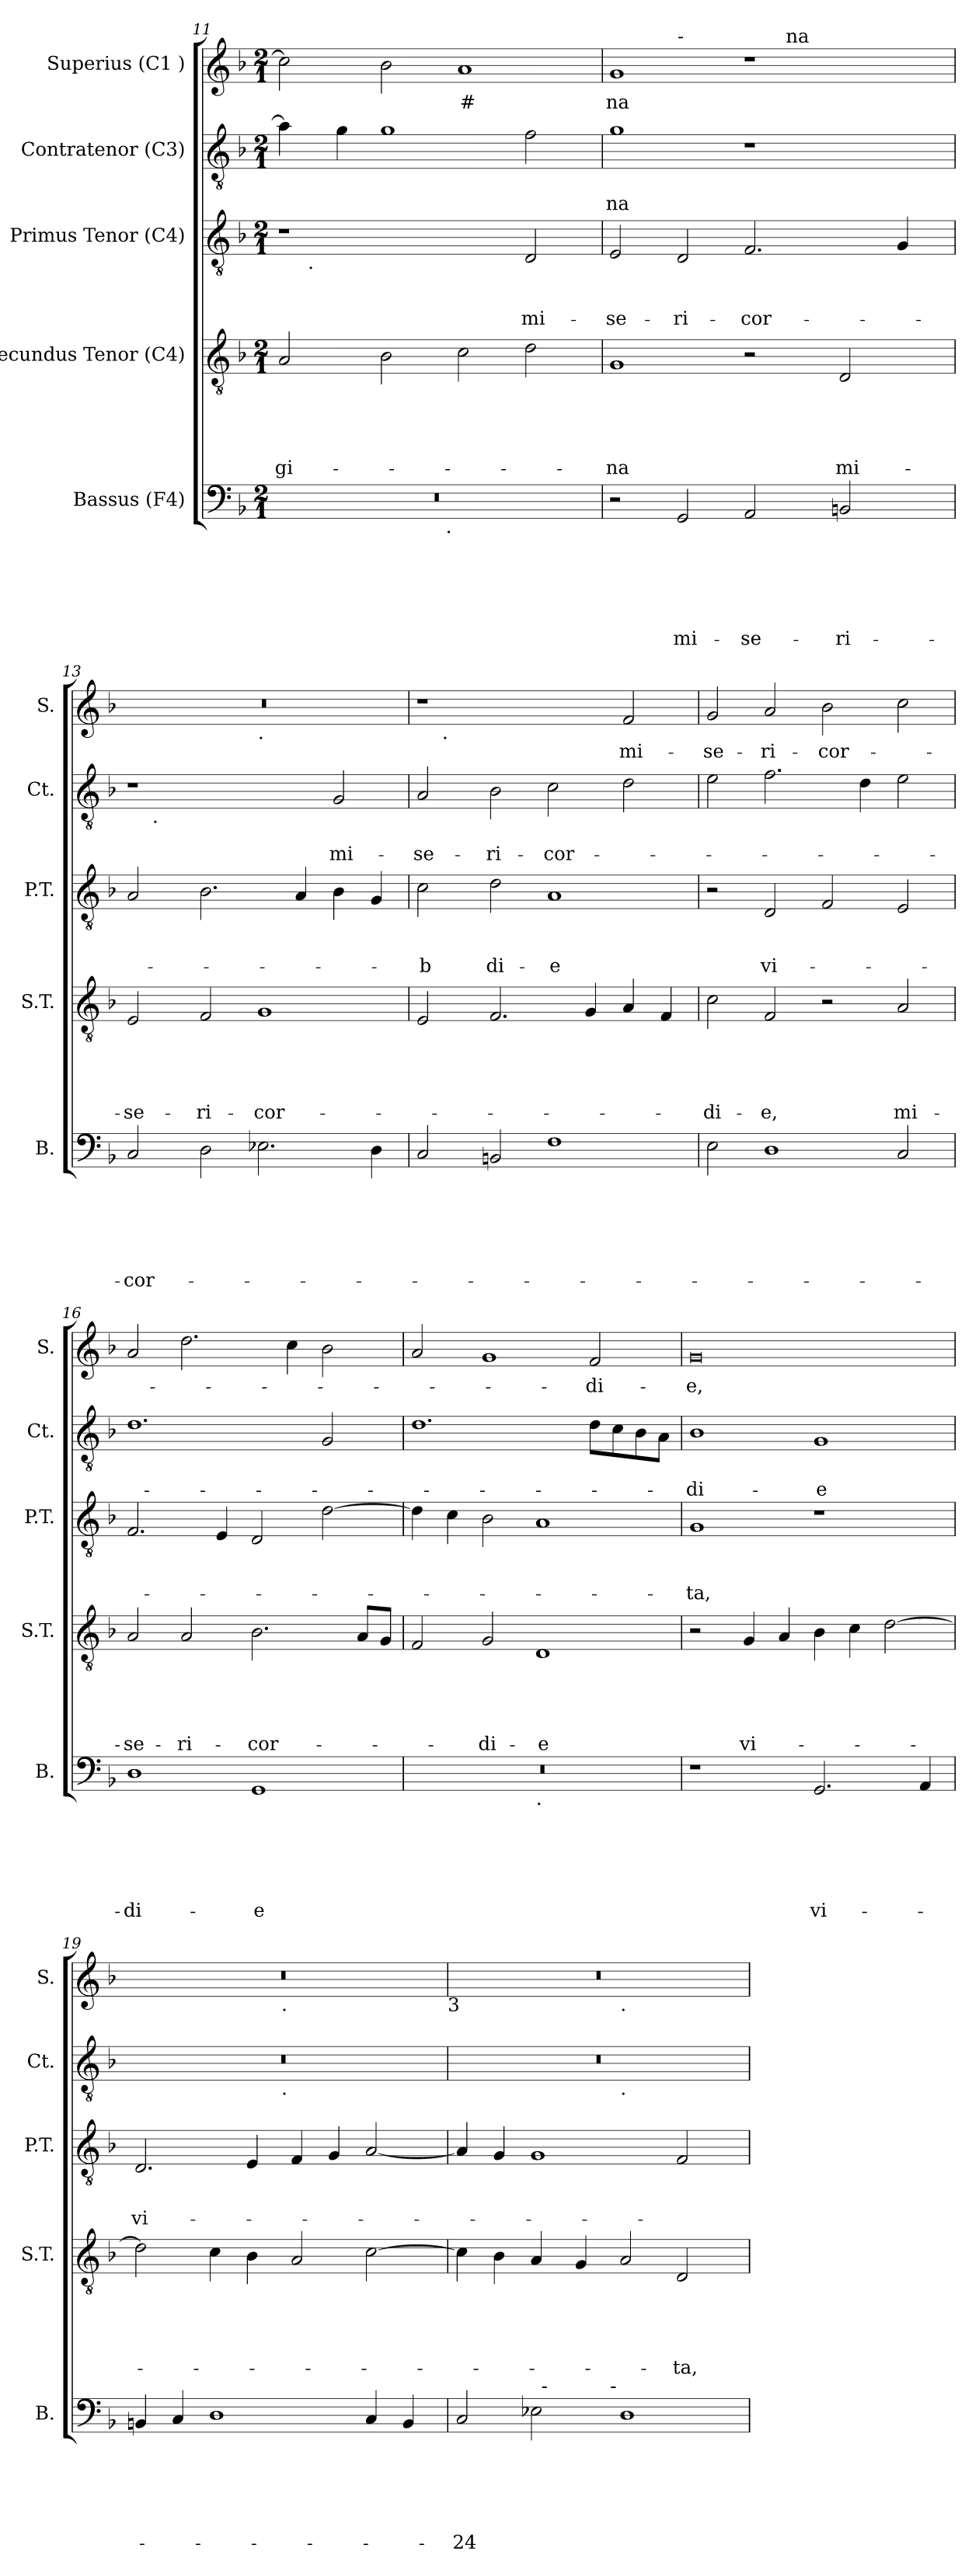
**kern	**text	**text	**text	**text	**text	**text	**kern	**text	**text	**text	**text	**text	**kern	**text	**text	**text	**kern	**text	**text	**kern	**text
*part5	*part5	*part5	*part5	*part5	*part5	*part5	*part4	*part4	*part4	*part4	*part4	*part4	*part3	*part3	*part3	*part3	*part2	*part2	*part2	*part1	*part1
*staff5	*staff5	*staff5	*staff5	*staff5	*staff5	*staff5	*staff4	*staff4	*staff4	*staff4	*staff4	*staff4	*staff3	*staff3	*staff3	*staff3	*staff2	*staff2	*staff2	*staff1	*staff1
*I"Bassus (F4)	*	*	*	*	*	*	*I"Secundus Tenor (C4)	*	*	*	*	*	*I"Primus Tenor (C4)	*	*	*	*I"Contratenor (C3)	*	*	*I"Superius (C1 )	*
*I'B.	*	*	*	*	*	*	*I'S.T.	*	*	*	*	*	*I'P.T.	*	*	*	*I'Ct.	*	*	*I'S.	*
*clefF4	*	*	*	*	*	*	*clefGv2	*	*	*	*	*	*clefGv2	*	*	*	*clefGv2	*	*	*clefG2	*
*k[b-]	*	*	*	*	*	*	*k[b-]	*	*	*	*	*	*k[b-]	*	*	*	*k[b-]	*	*	*k[b-]	*
*F:	*	*	*	*	*	*	*F:	*	*	*	*	*	*F:	*	*	*	*F:	*	*	*F:	*
*M2/1	*	*	*	*	*	*	*M2/1	*	*	*	*	*	*M2/1	*	*	*	*M2/1	*	*	*M2/1	*
=11	=11	=11	=11	=11	=11	=11	=11	=11	=11	=11	=11	=11	=11	=11	=11	=11	=11	=11	=11	=11	=11
!	!	!	!	!	!	!	!	!	!	!	!	!LO:LY:b	!	!	!	!	!	!	!	!	!
*^	*	*	*	*	*	*	*	*	*	*	*	*	*^	*	*	*	*	*	*	*	*
0r	2ryy	.	.	.	.	.	.	2A/	.	.	.	.	-gi-	1r	8ryy	.	.	.	4a\]	.	.	2cc\]	.
!	!	!	!	!	!	!	!	!	!	!	!	!	!	!	!LO:TX:b:t=.	!	!	!	!	!	!	!	!
.	.	.	.	.	.	.	.	.	.	.	.	.	.	.	1...ryy	.	.	.	.	.	.	.	.
.	.	.	.	.	.	.	.	.	.	.	.	.	.	.	.	.	.	.	4g\	.	.	.	.
.	4...ryy	.	.	.	.	.	.	2B-\	.	.	.	.	.	.	.	.	.	.	1g	.	.	2b-\	.
!	!LO:TX:b:t=.	!	!	!	!	!	!	!	!	!	!	!	!	!	!	!	!	!	!	!	!	!	!
.	1ryy	.	.	.	.	.	.	.	.	.	.	.	.	.	.	.	.	.	.	.	.	.	.
!	!	!	!	!	!	!	!	!	!	!	!	!	!	!	!	!	!	!	!	!	!	!	!LO:LY:b
.	.	.	.	.	.	.	.	2c\	.	.	.	.	.	2ryy	.	.	.	.	.	.	.	1a	-#
!	!	!	!	!	!	!	!	!	!	!	!	!	!	!	!	!	!	!LO:LY:b	!	!	!	!	!
.	.	.	.	.	.	.	.	2d\	.	.	.	.	.	2D/	.	.	.	mi-	2f\	.	.	.	.
.	32ryy	.	.	.	.	.	.	.	.	.	.	.	.	.	.	.	.	.	.	.	.	.	.
!!LO:LB:g=z
=12	=12	=12	=12	=12	=12	=12	=12	=12	=12	=12	=12	=12	=12	=12	=12	=12	=12	=12	=12	=12	=12	=12	=12
!	!	!	!	!	!	!	!	!	!	!	!	!	!LO:LY:b	!	!	!	!	!LO:LY:b	!	!	!LO:LY:b	!	!LO:LY:b
*	*	*	*	*	*	*	*	*	*	*	*	*	*	*	*	*	*	*	*	*	*	*^	*
*v	*v	*	*	*	*	*	*	*	*	*	*	*	*	*v	*v	*	*	*	*	*	*	*	*^	*
2r	.	.	.	.	.	.	1G	.	.	.	.	-na	2E/	.	.	-se-	1g	.	-na	1g	2ryy	1ryy	na
!	!	!	!	!	!	!	!	!	!	!	!	!	!	!	!	!	!	!	!	!	!LO:TX:a:t=-	!	!
!	!	!	!	!	!	!LO:LY:b	!	!	!	!	!	!	!	!	!	!LO:LY:b	!	!	!	!	!	!	!
2GG/	.	.	.	.	.	-mi-	.	.	.	.	.	.	2D/	.	.	-ri-	.	.	.	.	1.ryy	.	.
!	!	!	!	!	!	!LO:LY:b	!	!	!	!	!	!	!	!	!	!LO:LY:b	!	!	!	!	!	!	!
2AA/	.	.	.	.	.	-se-	2r	.	.	.	.	.	2.F/	.	.	-cor-	1r	.	.	1r	.	8ryy	.
.	.	.	.	.	.	.	.	.	.	.	.	.	.	.	.	.	.	.	.	.	.	32ryy	.
!	!	!	!	!	!	!	!	!	!	!	!	!	!	!	!	!	!	!	!	!	!	!LO:TX:a:t=na	!
.	.	.	.	.	.	.	.	.	.	.	.	.	.	.	.	.	.	.	.	.	.	2ryy	.
!	!	!	!	!	!	!LO:LY:b	!	!	!	!	!	!LO:LY:b	!	!	!	!	!	!	!	!	!	!	!
2BB/	.	.	.	.	.	-ri-	2D/	.	.	.	.	mi-	.	.	.	.	.	.	.	.	.	.	.
.	.	.	.	.	.	.	.	.	.	.	.	.	.	.	.	.	.	.	.	.	.	4ryy	.
.	.	.	.	.	.	.	.	.	.	.	.	.	4G/	.	.	.	.	.	.	.	.	.	.
.	.	.	.	.	.	.	.	.	.	.	.	.	.	.	.	.	.	.	.	.	.	16.ryy	.
=13	=13	=13	=13	=13	=13	=13	=13	=13	=13	=13	=13	=13	=13	=13	=13	=13	=13	=13	=13	=13	=13	=13	=13
!	!	!	!	!	!	!LO:LY:b	!	!	!	!	!	!LO:LY:b	!	!	!	!	!	!	!	!	!	!	!
*	*	*	*	*	*	*	*	*	*	*	*	*	*	*	*	*	*^	*	*	*	*v	*v	*
2C/	.	.	.	.	.	-cor-	2E/	.	.	.	.	-se-	2A/	.	.	.	1r	8ryy	.	.	0r	1ryy	.
!	!	!	!	!	!	!	!	!	!	!	!	!	!	!	!	!	!	!LO:TX:b:t=.	!	!	!	!	!
.	.	.	.	.	.	.	.	.	.	.	.	.	.	.	.	.	.	1...ryy	.	.	.	.	.
!	!	!	!	!	!	!	!	!	!	!	!	!LO:LY:b	!	!	!	!	!	!	!	!	!	!	!
2D\	.	.	.	.	.	.	2F/	.	.	.	.	-ri-	2.B-\	.	.	.	.	.	.	.	.	.	.
!	!	!	!	!	!	!	!	!	!	!	!	!	!	!	!	!	!	!	!	!	!	!LO:TX:b:t=.	!
!	!	!	!	!	!	!	!	!	!	!	!	!LO:LY:b	!	!	!	!	!	!	!	!	!	!	!
2.E-X\	.	.	.	.	.	.	1G	.	.	.	.	-cor-	.	.	.	.	2ryy	.	.	.	.	1ryy	.
.	.	.	.	.	.	.	.	.	.	.	.	.	4A/	.	.	.	.	.	.	.	.	.	.
!	!	!	!	!	!	!	!	!	!	!	!	!	!	!	!	!	!	!	!	!LO:LY:b	!	!	!
.	.	.	.	.	.	.	.	.	.	.	.	.	4B-\	.	.	.	2G/	.	.	mi-	.	.	.
4D\	.	.	.	.	.	.	.	.	.	.	.	.	4G/	.	.	.	.	.	.	.	.	.	.
=14	=14	=14	=14	=14	=14	=14	=14	=14	=14	=14	=14	=14	=14	=14	=14	=14	=14	=14	=14	=14	=14	=14	=14
!	!	!	!	!	!	!	!	!	!	!	!	!	!	!	!	!LO:LY:b:rj	!	!	!	!LO:LY:b	!	!	!
*	*	*	*	*	*	*	*	*	*	*	*	*	*	*	*	*	*v	*v	*	*	*	*	*
2C/	.	.	.	.	.	.	2E/	.	.	.	.	.	2c\	.	.	-b	2A/	.	-se-	1r	8ryy	.
!	!	!	!	!	!	!	!	!	!	!	!	!	!	!	!	!	!	!	!	!	!LO:TX:b:t=.	!
.	.	.	.	.	.	.	.	.	.	.	.	.	.	.	.	.	.	.	.	.	1...ryy	.
!	!	!	!	!	!	!	!	!	!	!	!	!	!	!	!	!LO:LY:b	!	!	!LO:LY:b	!	!	!
2BB/	.	.	.	.	.	.	2.F/	.	.	.	.	.	2d\	.	.	di-	2B-\	.	-ri-	.	.	.
!	!	!	!	!	!	!	!	!	!	!	!	!	!	!	!	!LO:LY:b:rj	!	!	!LO:LY:b	!	!	!
1F	.	.	.	.	.	.	.	.	.	.	.	.	1A	.	.	-e	2c\	.	-cor-	2ryy	.	.
.	.	.	.	.	.	.	4G/	.	.	.	.	.	.	.	.	.	.	.	.	.	.	.
!	!	!	!	!	!	!	!	!	!	!	!	!	!	!	!	!	!	!	!	!	!	!LO:LY:b
.	.	.	.	.	.	.	4A/	.	.	.	.	.	.	.	.	.	2d\	.	.	2f/	.	mi-
.	.	.	.	.	.	.	4F/	.	.	.	.	.	.	.	.	.	.	.	.	.	.	.
=15	=15	=15	=15	=15	=15	=15	=15	=15	=15	=15	=15	=15	=15	=15	=15	=15	=15	=15	=15	=15	=15	=15
!	!	!	!	!	!	!	!	!	!	!	!	!LO:LY:b	!	!	!	!	!	!	!	!	!	!LO:LY:b
*	*	*	*	*	*	*	*	*	*	*	*	*	*	*	*	*	*	*	*	*v	*v	*
2E\	.	.	.	.	.	.	2c\	.	.	.	.	-di-	2r	.	.	.	2e\	.	.	2g/	-se-
!	!	!	!	!	!	!	!	!	!	!	!	!LO:LY:b	!	!	!	!LO:LY:b	!	!	!	!	!LO:LY:b
1D	.	.	.	.	.	.	2F/	.	.	.	.	-e,	2D/	.	.	vi-	2.f\	.	.	2a/	-ri-
!	!	!	!	!	!	!	!	!	!	!	!	!	!	!	!	!	!	!	!	!	!LO:LY:b
.	.	.	.	.	.	.	2r	.	.	.	.	.	2F/	.	.	.	.	.	.	2b-\	-cor-
.	.	.	.	.	.	.	.	.	.	.	.	.	.	.	.	.	4d\	.	.	.	.
!	!	!	!	!	!	!	!	!	!	!	!	!LO:LY:b	!	!	!	!	!	!	!	!	!
2C/	.	.	.	.	.	.	2A/	.	.	.	.	mi-	2E/	.	.	.	2e\	.	.	2cc\	.
!!LO:PB:g=z
=16	=16	=16	=16	=16	=16	=16	=16	=16	=16	=16	=16	=16	=16	=16	=16	=16	=16	=16	=16	=16	=16
!	!	!	!	!	!	!LO:LY:b	!	!	!	!	!	!LO:LY:b	!	!	!	!	!	!	!	!	!
1D	.	.	.	.	.	-di-	2A/	.	.	.	.	-se-	2.F/	.	.	.	1.d	.	.	2a/	.
!	!	!	!	!	!	!	!	!	!	!	!	!LO:LY:b	!	!	!	!	!	!	!	!	!
.	.	.	.	.	.	.	2A/	.	.	.	.	-ri-	.	.	.	.	.	.	.	2.dd\	.
.	.	.	.	.	.	.	.	.	.	.	.	.	4E/	.	.	.	.	.	.	.	.
!	!	!	!	!	!	!LO:LY:b:rj	!	!	!	!	!	!LO:LY:b	!	!	!	!	!	!	!	!	!
1GG	.	.	.	.	.	-e	2.B-\	.	.	.	.	-cor-	2D/	.	.	.	.	.	.	.	.
.	.	.	.	.	.	.	.	.	.	.	.	.	.	.	.	.	.	.	.	4cc\	.
.	.	.	.	.	.	.	.	.	.	.	.	.	[>2d\	.	.	.	2G/	.	.	2b-\	.
.	.	.	.	.	.	.	8A/L	.	.	.	.	.	.	.	.	.	.	.	.	.	.
.	.	.	.	.	.	.	8G/J	.	.	.	.	.	.	.	.	.	.	.	.	.	.
=17	=17	=17	=17	=17	=17	=17	=17	=17	=17	=17	=17	=17	=17	=17	=17	=17	=17	=17	=17	=17	=17
*^	*	*	*	*	*	*	*	*	*	*	*	*	*	*	*	*	*	*	*	*	*
0r	1ryy	.	.	.	.	.	.	2F/	.	.	.	.	.	4d\]	.	.	.	1.d	.	.	2a/	.
.	.	.	.	.	.	.	.	.	.	.	.	.	.	4c\	.	.	.	.	.	.	.	.
!	!	!	!	!	!	!	!	!	!	!	!	!	!LO:LY:b	!	!	!	!	!	!	!	!	!
.	.	.	.	.	.	.	.	2G/	.	.	.	.	-di-	2B-\	.	.	.	.	.	.	1g	.
!	!LO:TX:b:t=.	!	!	!	!	!	!	!	!	!	!	!	!	!	!	!	!	!	!	!	!	!
!	!	!	!	!	!	!	!	!	!	!	!	!	!LO:LY:b:rj	!	!	!	!	!	!	!	!	!
.	1ryy	.	.	.	.	.	.	1D	.	.	.	.	-e	1A	.	.	.	.	.	.	.	.
!	!	!	!	!	!	!	!	!	!	!	!	!	!	!	!	!	!	!	!	!	!	!LO:LY:b
.	.	.	.	.	.	.	.	.	.	.	.	.	.	.	.	.	.	8d\L	.	.	2f/	-di-
.	.	.	.	.	.	.	.	.	.	.	.	.	.	.	.	.	.	8c\	.	.	.	.
.	.	.	.	.	.	.	.	.	.	.	.	.	.	.	.	.	.	8B-\	.	.	.	.
.	.	.	.	.	.	.	.	.	.	.	.	.	.	.	.	.	.	8A\J	.	.	.	.
=18	=18	=18	=18	=18	=18	=18	=18	=18	=18	=18	=18	=18	=18	=18	=18	=18	=18	=18	=18	=18	=18	=18
!	!	!	!	!	!	!	!	!	!	!	!	!	!	!	!	!	!LO:LY:b	!	!	!LO:LY:b	!	!LO:LY:b:rj
*v	*v	*	*	*	*	*	*	*	*	*	*	*	*	*	*	*	*	*	*	*	*	*
1r	.	.	.	.	.	.	2r	.	.	.	.	.	1G	.	.	-ta,	1B-	.	-di-	0g	-e,
!	!	!	!	!	!	!	!	!	!	!	!	!LO:LY:b	!	!	!	!	!	!	!	!	!
.	.	.	.	.	.	.	4G/	.	.	.	.	vi-	.	.	.	.	.	.	.	.	.
.	.	.	.	.	.	.	4A/	.	.	.	.	.	.	.	.	.	.	.	.	.	.
!	!	!	!	!	!	!LO:LY:b	!	!	!	!	!	!	!	!	!	!	!	!	!LO:LY:b:rj	!	!
2.GG/	.	.	.	.	.	vi-	4B-\	.	.	.	.	.	1r	.	.	.	1G	.	-e	.	.
.	.	.	.	.	.	.	4c\	.	.	.	.	.	.	.	.	.	.	.	.	.	.
.	.	.	.	.	.	.	[>2d\	.	.	.	.	.	.	.	.	.	.	.	.	.	.
4AA/	.	.	.	.	.	.	.	.	.	.	.	.	.	.	.	.	.	.	.	.	.
=19	=19	=19	=19	=19	=19	=19	=19	=19	=19	=19	=19	=19	=19	=19	=19	=19	=19	=19	=19	=19	=19
!	!	!	!	!	!	!	!	!	!	!	!	!	!	!	!	!LO:LY:b	!	!	!	!	!
*	*	*	*	*	*	*	*	*	*	*	*	*	*	*	*	*	*^	*	*	*^	*
4BB/	.	.	.	.	.	.	2d\]	.	.	.	.	.	2.D/	.	.	vi-	0r	2ryy	.	.	0r	2ryy	.
4C/	.	.	.	.	.	.	.	.	.	.	.	.	.	.	.	.	.	.	.	.	.	.	.
1D	.	.	.	.	.	.	4c\	.	.	.	.	.	.	.	.	.	.	4...ryy	.	.	.	4...ryy	.
.	.	.	.	.	.	.	4B-\	.	.	.	.	.	4E/	.	.	.	.	.	.	.	.	.	.
!	!	!	!	!	!	!	!	!	!	!	!	!	!	!	!	!	!	!	!	!	!	!LO:TX:b:t=.	!
!	!	!	!	!	!	!	!	!	!	!	!	!	!	!	!	!	!	!LO:TX:b:t=.	!	!	!	!	!
.	.	.	.	.	.	.	.	.	.	.	.	.	.	.	.	.	.	1ryy	.	.	.	1ryy	.
.	.	.	.	.	.	.	2A/	.	.	.	.	.	4F/	.	.	.	.	.	.	.	.	.	.
.	.	.	.	.	.	.	.	.	.	.	.	.	4G/	.	.	.	.	.	.	.	.	.	.
4C/	.	.	.	.	.	.	[>2c\	.	.	.	.	.	[>2A/	.	.	.	.	.	.	.	.	.	.
4BB/	.	.	.	.	.	.	.	.	.	.	.	.	.	.	.	.	.	.	.	.	.	.	.
.	.	.	.	.	.	.	.	.	.	.	.	.	.	.	.	.	.	32ryy	.	.	.	32ryy	.
!	!	!	!	!	!	!	!	!	!	!	!	!	!	!	!	!	!	!	!	!	!LO:TX:b:t=3	!	!
!!LO:LB:g=z	!!
=20	=20	=20	=20	=20	=20	=20	=20	=20	=20	=20	=20	=20	=20	=20	=20	=20	=20	=20	=20	=20	=20	=20	=20
!	!	!	!	!	!	!LO:LY:b:rj	!	!	!	!	!	!	!	!	!	!	!	!	!	!	!	!	!
*^	*	*	*	*	*	*	*	*	*	*	*	*	*	*	*	*	*	*	*	*	*	*	*
*	*^	*	*	*	*	*	*	*	*	*	*	*	*	*	*	*	*	*	*	*	*	*	*	*
2C/	2ryy	2ryy	.	.	.	.	.	-24	4c\]	.	.	.	.	.	4A/]	.	.	.	0r	1ryy	.	.	0r	1ryy	.
.	.	.	.	.	.	.	.	.	4B-\	.	.	.	.	.	4G/	.	.	.	.	.	.	.	.	.	.
2E-\	32ryy	4...ryy	.	.	.	.	.	.	4A/	.	.	.	.	.	1G	.	.	.	.	.	.	.	.	.	.
!	!LO:TX:a:t=-	!	!	!	!	!	!	!	!	!	!	!	!	!	!	!	!	!	!	!	!	!	!	!	!
.	1ryy	.	.	.	.	.	.	.	.	.	.	.	.	.	.	.	.	.	.	.	.	.	.	.	.
.	.	.	.	.	.	.	.	.	4G/	.	.	.	.	.	.	.	.	.	.	.	.	.	.	.	.
!	!	!LO:TX:a:t=-	!	!	!	!	!	!	!	!	!	!	!	!	!	!	!	!	!	!	!	!	!	!	!
.	.	1ryy	.	.	.	.	.	.	.	.	.	.	.	.	.	.	.	.	.	.	.	.	.	.	.
!	!	!	!	!	!	!	!	!	!	!	!	!	!	!	!	!	!	!	!	!	!	!	!	!LO:TX:b:t=.	!
!	!	!	!	!	!	!	!	!	!	!	!	!	!	!	!	!	!	!	!	!LO:TX:b:t=.	!	!	!	!	!
1D	.	.	.	.	.	.	.	.	2A/	.	.	.	.	.	.	.	.	.	.	1ryy	.	.	.	1ryy	.
!	!	!	!	!	!	!	!	!	!	!	!	!	!	!LO:LY:b	!	!	!	!	!	!	!	!	!	!	!
.	.	.	.	.	.	.	.	.	2D/	.	.	.	.	-ta,	2F/	.	.	.	.	.	.	.	.	.	.
.	4...ryy	.	.	.	.	.	.	.	.	.	.	.	.	.	.	.	.	.	.	.	.	.	.	.	.
.	.	32ryy	.	.	.	.	.	.	.	.	.	.	.	.	.	.	.	.	.	.	.	.	.	.	.
*	*	*	*	*	*	*	*	*	*	*	*	*	*	*	*	*	*	*	*v	*v	*	*	*	*	*
*v	*v	*v	*	*	*	*	*	*	*	*	*	*	*	*	*	*	*	*	*	*	*	*v	*v	*
=	=	=	=	=	=	=	=	=	=	=	=	=	=	=	=	=	=	=	=	=	=
*-	*-	*-	*-	*-	*-	*-	*-	*-	*-	*-	*-	*-	*-	*-	*-	*-	*-	*-	*-	*-	*-
